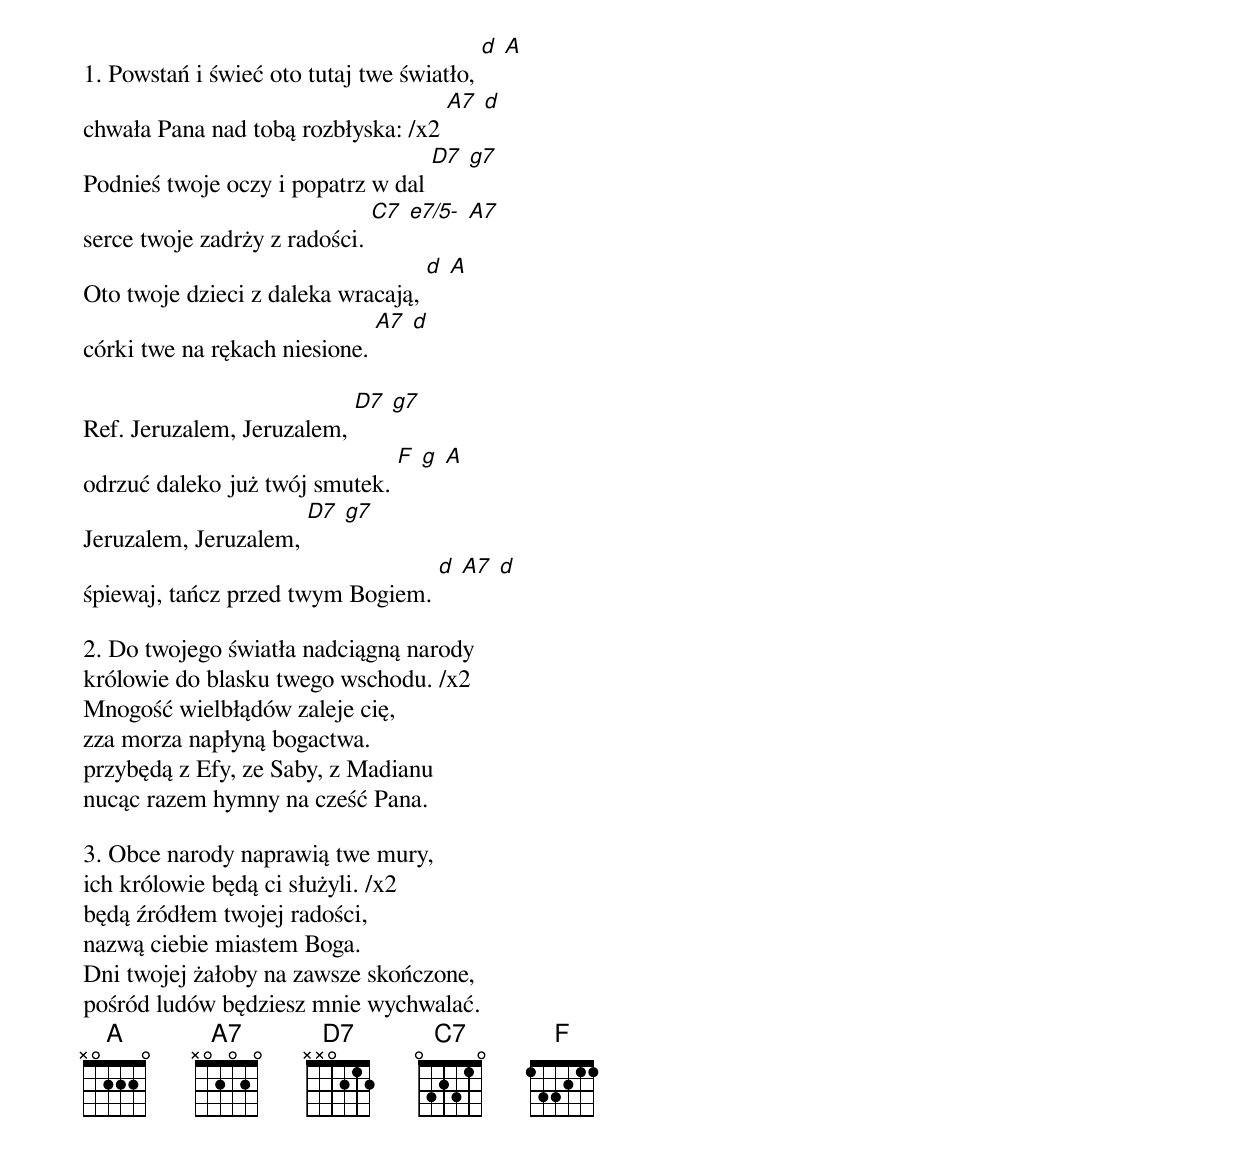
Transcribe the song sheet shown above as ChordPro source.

1. Powstań i świeć oto tutaj twe światło, [d] [A]
chwała Pana nad tobą rozbłyska: /x2 [A7] [d]
Podnieś twoje oczy i popatrz w dal [D7] [g7]
serce twoje zadrży z radości. [C7] [e7/5-] [A7]
Oto twoje dzieci z daleka wracają, [d] [A]
córki twe na rękach niesione. [A7] [d]

Ref. Jeruzalem, Jeruzalem, [D7] [g7]
odrzuć daleko już twój smutek. [F] [g] [A]
Jeruzalem, Jeruzalem, [D7] [g7]
śpiewaj, tańcz przed twym Bogiem. [d] [A7] [d]

2. Do twojego światła nadciągną narody
królowie do blasku twego wschodu. /x2
Mnogość wielbłądów zaleje cię,
zza morza napłyną bogactwa.
przybędą z Efy, ze Saby, z Madianu
nucąc razem hymny na cześć Pana.

3. Obce narody naprawią twe mury,
ich królowie będą ci służyli. /x2
będą źródłem twojej radości,
nazwą ciebie miastem Boga.
Dni twojej żałoby na zawsze skończone,
pośród ludów będziesz mnie wychwalać.
